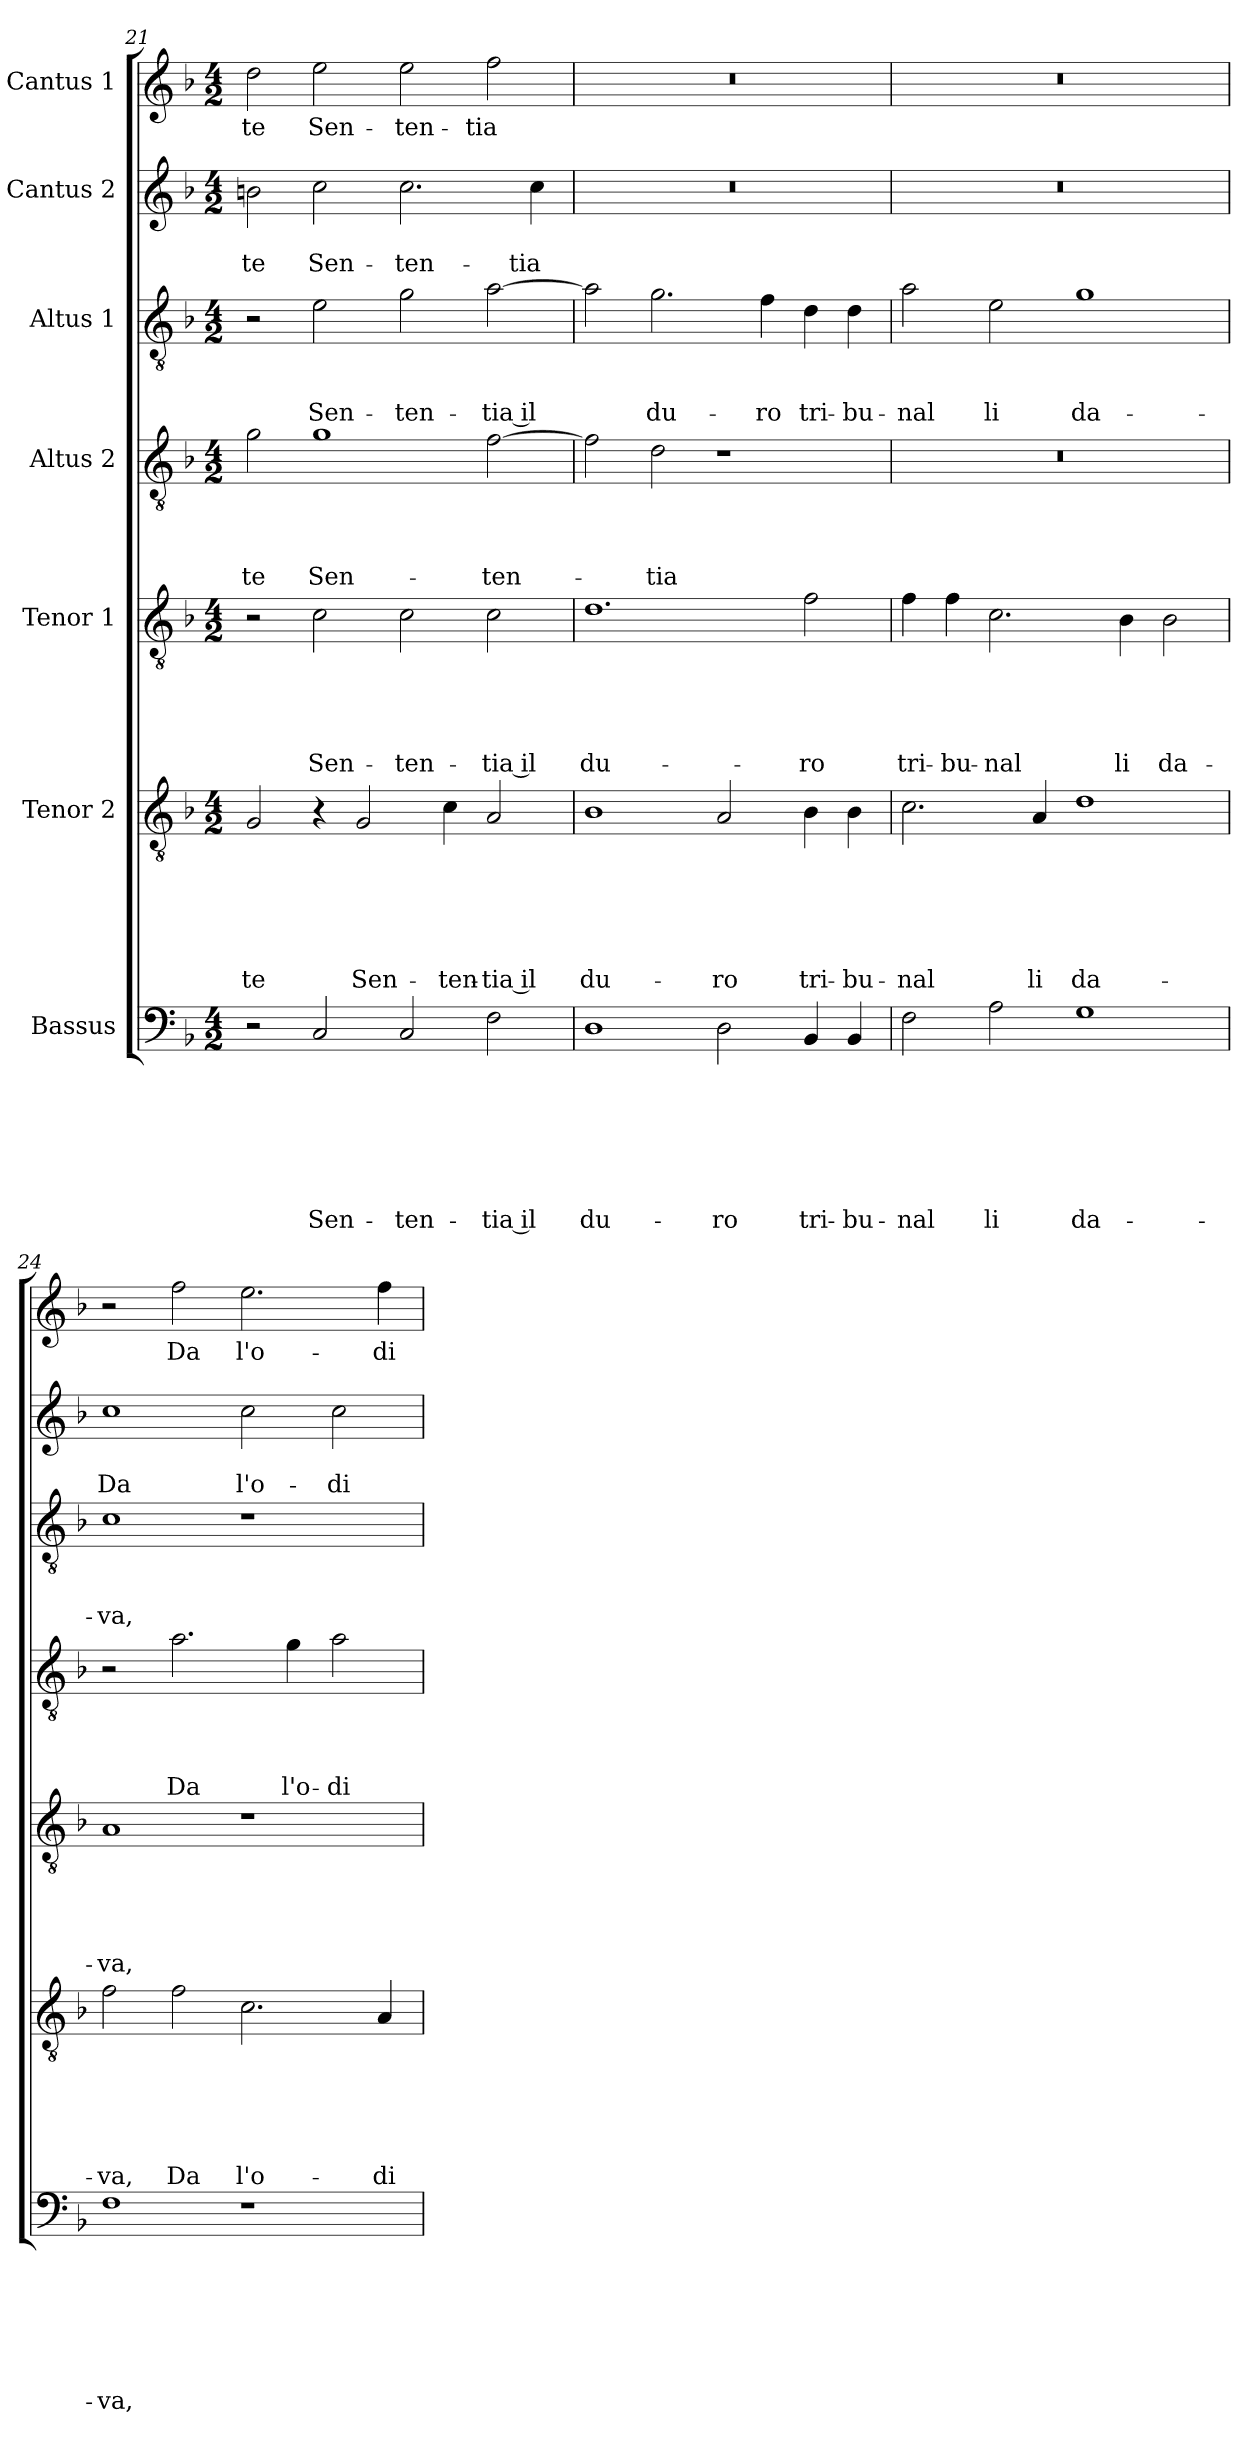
**kern	**text	**text	**text	**text	**text	**text	**text	**kern	**text	**text	**text	**text	**text	**text	**kern	**text	**text	**text	**text	**text	**kern	**text	**text	**text	**text	**kern	**text	**text	**text	**kern	**text	**text	**kern	**text
*part7	*part7	*part7	*part7	*part7	*part7	*part7	*part7	*part6	*part6	*part6	*part6	*part6	*part6	*part6	*part5	*part5	*part5	*part5	*part5	*part5	*part4	*part4	*part4	*part4	*part4	*part3	*part3	*part3	*part3	*part2	*part2	*part2	*part1	*part1
*staff7	*staff7	*staff7	*staff7	*staff7	*staff7	*staff7	*staff7	*staff6	*staff6	*staff6	*staff6	*staff6	*staff6	*staff6	*staff5	*staff5	*staff5	*staff5	*staff5	*staff5	*staff4	*staff4	*staff4	*staff4	*staff4	*staff3	*staff3	*staff3	*staff3	*staff2	*staff2	*staff2	*staff1	*staff1
*I"Bassus	*	*	*	*	*	*	*	*I"Tenor 2	*	*	*	*	*	*	*I"Tenor 1	*	*	*	*	*	*I"Altus 2	*	*	*	*	*I"Altus 1	*	*	*	*I"Cantus 2	*	*	*I"Cantus 1	*
!!LO:LB:g=z
*clefF4	*	*	*	*	*	*	*	*clefGv2	*	*	*	*	*	*	*clefGv2	*	*	*	*	*	*clefGv2	*	*	*	*	*clefGv2	*	*	*	*clefG2	*	*	*clefG2	*
*k[b-]	*	*	*	*	*	*	*	*k[b-]	*	*	*	*	*	*	*k[b-]	*	*	*	*	*	*k[b-]	*	*	*	*	*k[b-]	*	*	*	*k[b-]	*	*	*k[b-]	*
*d:	*	*	*	*	*	*	*	*d:	*	*	*	*	*	*	*d:	*	*	*	*	*	*d:	*	*	*	*	*d:	*	*	*	*d:	*	*	*d:	*
*M4/2	*	*	*	*	*	*	*	*M4/2	*	*	*	*	*	*	*M4/2	*	*	*	*	*	*M4/2	*	*	*	*	*M4/2	*	*	*	*M4/2	*	*	*M4/2	*
=21	=21	=21	=21	=21	=21	=21	=21	=21	=21	=21	=21	=21	=21	=21	=21	=21	=21	=21	=21	=21	=21	=21	=21	=21	=21	=21	=21	=21	=21	=21	=21	=21	=21	=21
!	!	!	!	!	!	!	!	!	!	!	!	!	!	!LO:LY:b	!	!	!	!	!	!	!	!	!	!	!LO:LY:b	!	!	!	!	!	!	!LO:LY:b	!	!LO:LY:b
2r	.	.	.	.	.	.	.	2G/	.	.	.	.	.	-te	2r	.	.	.	.	.	2g\	.	.	.	-te	2r	.	.	.	2bn\	.	-te	2dd\	-te
!	!	!	!	!	!	!	!LO:LY:b	!	!	!	!	!	!	!	!	!	!	!	!	!LO:LY:b	!	!	!	!	!LO:LY:b	!	!	!	!LO:LY:b	!	!	!LO:LY:b	!	!LO:LY:b
2C/	.	.	.	.	.	.	Sen-	4r	.	.	.	.	.	.	2c\	.	.	.	.	Sen-	1g	.	.	.	Sen-	2e\	.	.	Sen-	2cc\	.	Sen-	2ee\	Sen-
!	!	!	!	!	!	!	!	!	!	!	!	!	!	!LO:LY:b	!	!	!	!	!	!	!	!	!	!	!	!	!	!	!	!	!	!	!	!
.	.	.	.	.	.	.	.	2G/	.	.	.	.	.	Sen-	.	.	.	.	.	.	.	.	.	.	.	.	.	.	.	.	.	.	.	.
!	!	!	!	!	!	!	!LO:LY:b	!	!	!	!	!	!	!	!	!	!	!	!	!LO:LY:b	!	!	!	!	!	!	!	!	!LO:LY:b	!	!	!LO:LY:b	!	!LO:LY:b
2C/	.	.	.	.	.	.	-ten-	.	.	.	.	.	.	.	2c\	.	.	.	.	-ten-	.	.	.	.	.	2g\	.	.	-ten-	2.cc\	.	-ten-	2ee\	-ten-
!	!	!	!	!	!	!	!	!	!	!	!	!	!	!LO:LY:b	!	!	!	!	!	!	!	!	!	!	!	!	!	!	!	!	!	!	!	!
.	.	.	.	.	.	.	.	4c\	.	.	.	.	.	-ten-	.	.	.	.	.	.	.	.	.	.	.	.	.	.	.	.	.	.	.	.
!	!	!	!	!	!	!	!LO:LY:b	!	!	!	!	!	!	!LO:LY:b	!	!	!	!	!	!LO:LY:b	!	!	!	!	!LO:LY:b	!	!	!	!LO:LY:b	!	!	!	!	!LO:LY:b
2F\	.	.	.	.	.	.	-tia il	2A/	.	.	.	.	.	-tia il	2c\	.	.	.	.	-tia il	[2f\	.	.	.	-ten-	[2a\	.	.	-tia il	.	.	.	2ff\	-tia
!	!	!	!	!	!	!	!	!	!	!	!	!	!	!	!	!	!	!	!	!	!	!	!	!	!	!	!	!	!	!	!	!LO:LY:b	!	!
.	.	.	.	.	.	.	.	.	.	.	.	.	.	.	.	.	.	.	.	.	.	.	.	.	.	.	.	.	.	4cc\	.	-tia	.	.
=22	=22	=22	=22	=22	=22	=22	=22	=22	=22	=22	=22	=22	=22	=22	=22	=22	=22	=22	=22	=22	=22	=22	=22	=22	=22	=22	=22	=22	=22	=22	=22	=22	=22	=22
!	!	!	!	!	!	!	!LO:LY:b	!	!	!	!	!	!	!LO:LY:b	!	!	!	!	!	!LO:LY:b	!	!	!	!	!	!	!	!	!	!	!	!	!	!
1D	.	.	.	.	.	.	du-	1B-	.	.	.	.	.	du-	1.d	.	.	.	.	du-	2f\]	.	.	.	.	2a\]	.	.	.	0r	.	.	0r	.
!	!	!	!	!	!	!	!	!	!	!	!	!	!	!	!	!	!	!	!	!	!	!	!	!	!LO:LY:b	!	!	!	!LO:LY:b	!	!	!	!	!
.	.	.	.	.	.	.	.	.	.	.	.	.	.	.	.	.	.	.	.	.	2d\	.	.	.	-tia	2.g\	.	.	du-	.	.	.	.	.
!	!	!	!	!	!	!	!LO:LY:b	!	!	!	!	!	!	!LO:LY:b	!	!	!	!	!	!	!	!	!	!	!	!	!	!	!	!	!	!	!	!
2D\	.	.	.	.	.	.	-ro	2A/	.	.	.	.	.	-ro	.	.	.	.	.	.	1r	.	.	.	.	.	.	.	.	.	.	.	.	.
!	!	!	!	!	!	!	!	!	!	!	!	!	!	!	!	!	!	!	!	!	!	!	!	!	!	!	!	!	!LO:LY:b	!	!	!	!	!
.	.	.	.	.	.	.	.	.	.	.	.	.	.	.	.	.	.	.	.	.	.	.	.	.	.	4f\	.	.	-ro	.	.	.	.	.
!	!	!	!	!	!	!	!LO:LY:b	!	!	!	!	!	!	!LO:LY:b	!	!	!	!	!	!LO:LY:b	!	!	!	!	!	!	!	!	!LO:LY:b	!	!	!	!	!
4BB-/	.	.	.	.	.	.	tri-	4B-\	.	.	.	.	.	tri-	2f\	.	.	.	.	-ro	.	.	.	.	.	4d\	.	.	tri-	.	.	.	.	.
!	!	!	!	!	!	!	!LO:LY:b	!	!	!	!	!	!	!LO:LY:b	!	!	!	!	!	!	!	!	!	!	!	!	!	!	!LO:LY:b	!	!	!	!	!
4BB-/	.	.	.	.	.	.	-bu-	4B-\	.	.	.	.	.	-bu-	.	.	.	.	.	.	.	.	.	.	.	4d\	.	.	-bu-	.	.	.	.	.
=23	=23	=23	=23	=23	=23	=23	=23	=23	=23	=23	=23	=23	=23	=23	=23	=23	=23	=23	=23	=23	=23	=23	=23	=23	=23	=23	=23	=23	=23	=23	=23	=23	=23	=23
!	!	!	!	!	!	!	!LO:LY:b	!	!	!	!	!	!	!LO:LY:b	!	!	!	!	!	!LO:LY:b	!	!	!	!	!	!	!	!	!LO:LY:b	!	!	!	!	!
2F\	.	.	.	.	.	.	-nal	2.c\	.	.	.	.	.	-nal	4f\	.	.	.	.	tri-	0r	.	.	.	.	2a\	.	.	-nal	0r	.	.	0r	.
!	!	!	!	!	!	!	!	!	!	!	!	!	!	!	!	!	!	!	!	!LO:LY:b	!	!	!	!	!	!	!	!	!	!	!	!	!	!
.	.	.	.	.	.	.	.	.	.	.	.	.	.	.	4f\	.	.	.	.	-bu-	.	.	.	.	.	.	.	.	.	.	.	.	.	.
!	!	!	!	!	!	!	!LO:LY:b	!	!	!	!	!	!	!	!	!	!	!	!	!LO:LY:b	!	!	!	!	!	!	!	!	!LO:LY:b	!	!	!	!	!
2A\	.	.	.	.	.	.	li	.	.	.	.	.	.	.	2.c\	.	.	.	.	-nal	.	.	.	.	.	2e\	.	.	li	.	.	.	.	.
!	!	!	!	!	!	!	!	!	!	!	!	!	!	!LO:LY:b	!	!	!	!	!	!	!	!	!	!	!	!	!	!	!	!	!	!	!	!
.	.	.	.	.	.	.	.	4A/	.	.	.	.	.	li	.	.	.	.	.	.	.	.	.	.	.	.	.	.	.	.	.	.	.	.
!	!	!	!	!	!	!	!LO:LY:b	!	!	!	!	!	!	!LO:LY:b	!	!	!	!	!	!	!	!	!	!	!	!	!	!	!LO:LY:b	!	!	!	!	!
1G	.	.	.	.	.	.	da-	1d	.	.	.	.	.	da-	.	.	.	.	.	.	.	.	.	.	.	1g	.	.	da-	.	.	.	.	.
!	!	!	!	!	!	!	!	!	!	!	!	!	!	!	!	!	!	!	!	!LO:LY:b	!	!	!	!	!	!	!	!	!	!	!	!	!	!
.	.	.	.	.	.	.	.	.	.	.	.	.	.	.	4B-\	.	.	.	.	li	.	.	.	.	.	.	.	.	.	.	.	.	.	.
!	!	!	!	!	!	!	!	!	!	!	!	!	!	!	!	!	!	!	!	!LO:LY:b	!	!	!	!	!	!	!	!	!	!	!	!	!	!
.	.	.	.	.	.	.	.	.	.	.	.	.	.	.	2B-\	.	.	.	.	da-	.	.	.	.	.	.	.	.	.	.	.	.	.	.
=24	=24	=24	=24	=24	=24	=24	=24	=24	=24	=24	=24	=24	=24	=24	=24	=24	=24	=24	=24	=24	=24	=24	=24	=24	=24	=24	=24	=24	=24	=24	=24	=24	=24	=24
!	!	!	!	!	!	!	!LO:LY:b	!	!	!	!	!	!	!LO:LY:b	!	!	!	!	!	!LO:LY:b	!	!	!	!	!	!	!	!	!LO:LY:b	!	!	!LO:LY:b	!	!
1F	.	.	.	.	.	.	-va,	2f\	.	.	.	.	.	-va,	1A	.	.	.	.	-va,	2r	.	.	.	.	1c	.	.	-va,	1cc	.	Da	2r	.
!	!	!	!	!	!	!	!	!	!	!	!	!	!	!LO:LY:b	!	!	!	!	!	!	!	!	!	!	!LO:LY:b	!	!	!	!	!	!	!	!	!LO:LY:b
.	.	.	.	.	.	.	.	2f\	.	.	.	.	.	Da	.	.	.	.	.	.	2.a\	.	.	.	Da	.	.	.	.	.	.	.	2ff\	Da
!	!	!	!	!	!	!	!	!	!	!	!	!	!	!LO:LY:b	!	!	!	!	!	!	!	!	!	!	!	!	!	!	!	!	!	!LO:LY:b	!	!LO:LY:b
1r	.	.	.	.	.	.	.	2.c\	.	.	.	.	.	l'o-	1r	.	.	.	.	.	.	.	.	.	.	1r	.	.	.	2cc\	.	l'o-	2.ee\	l'o-
!	!	!	!	!	!	!	!	!	!	!	!	!	!	!	!	!	!	!	!	!	!	!	!	!	!LO:LY:b	!	!	!	!	!	!	!	!	!
.	.	.	.	.	.	.	.	.	.	.	.	.	.	.	.	.	.	.	.	.	4g\	.	.	.	l'o-	.	.	.	.	.	.	.	.	.
!	!	!	!	!	!	!	!	!	!	!	!	!	!	!	!	!	!	!	!	!	!	!	!	!	!LO:LY:b	!	!	!	!	!	!	!LO:LY:b	!	!
.	.	.	.	.	.	.	.	.	.	.	.	.	.	.	.	.	.	.	.	.	2a\	.	.	.	-di-	.	.	.	.	2cc\	.	-di-	.	.
!	!	!	!	!	!	!	!	!	!	!	!	!	!	!LO:LY:b	!	!	!	!	!	!	!	!	!	!	!	!	!	!	!	!	!	!	!	!LO:LY:b
.	.	.	.	.	.	.	.	4A/	.	.	.	.	.	-di-	.	.	.	.	.	.	.	.	.	.	.	.	.	.	.	.	.	.	4ff\	-di-
=	=	=	=	=	=	=	=	=	=	=	=	=	=	=	=	=	=	=	=	=	=	=	=	=	=	=	=	=	=	=	=	=	=	=
*-	*-	*-	*-	*-	*-	*-	*-	*-	*-	*-	*-	*-	*-	*-	*-	*-	*-	*-	*-	*-	*-	*-	*-	*-	*-	*-	*-	*-	*-	*-	*-	*-	*-	*-
